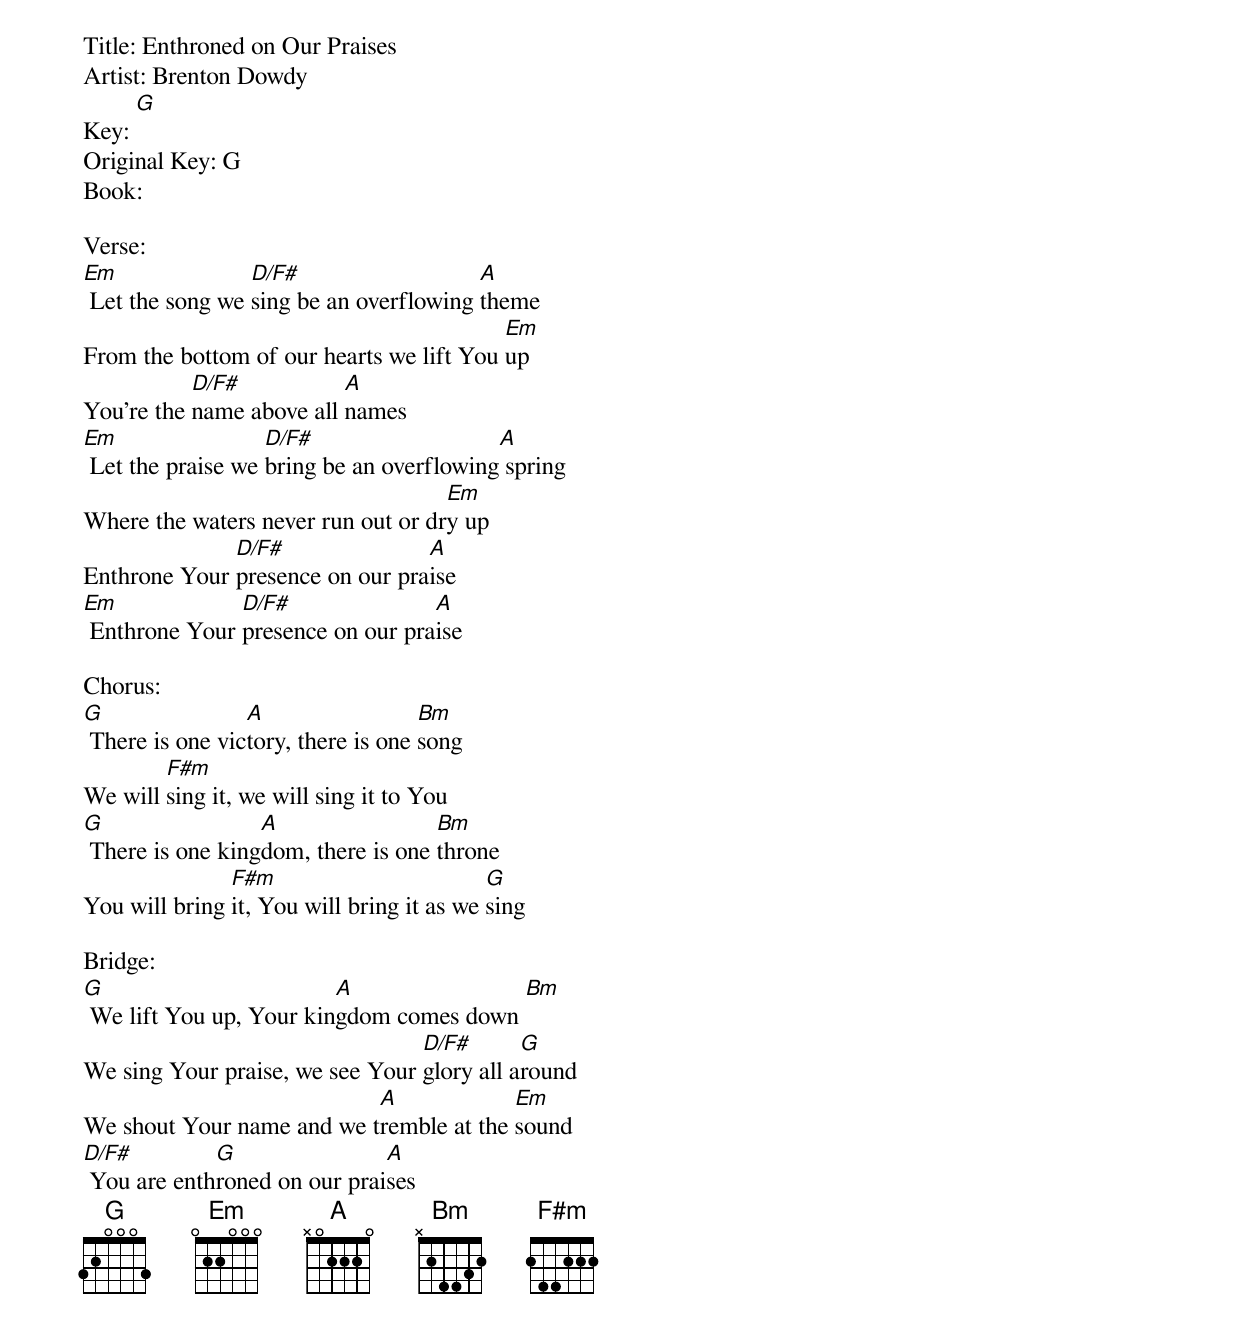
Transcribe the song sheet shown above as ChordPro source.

Title: Enthroned on Our Praises
Artist: Brenton Dowdy
Key: [G]
Original Key: G
Book:

Verse:
[Em] Let the song we [D/F#]sing be an overflowing [A]theme
From the bottom of our hearts we lift You [Em]up
You’re the [D/F#]name above all [A]names
[Em] Let the praise we [D/F#]bring be an overflowing[A] spring
Where the waters never run out or dr[Em]y up
Enthrone Your [D/F#]presence on our pra[A]ise
[Em] Enthrone Your [D/F#]presence on our pra[A]ise

Chorus:
[G] There is one vic[A]tory, there is one [Bm]song
We will [F#m]sing it, we will sing it to You
[G] There is one king[A]dom, there is one [Bm]throne
You will bring [F#m]it, You will bring it as we [G]sing

Bridge:
[G] We lift You up, Your kin[A]gdom comes down [Bm]
We sing Your praise, we see Your [D/F#]glory all a[G]round
We shout Your name and we t[A]remble at the [Em]sound
[D/F#] You are enth[G]roned on our prai[A]ses
